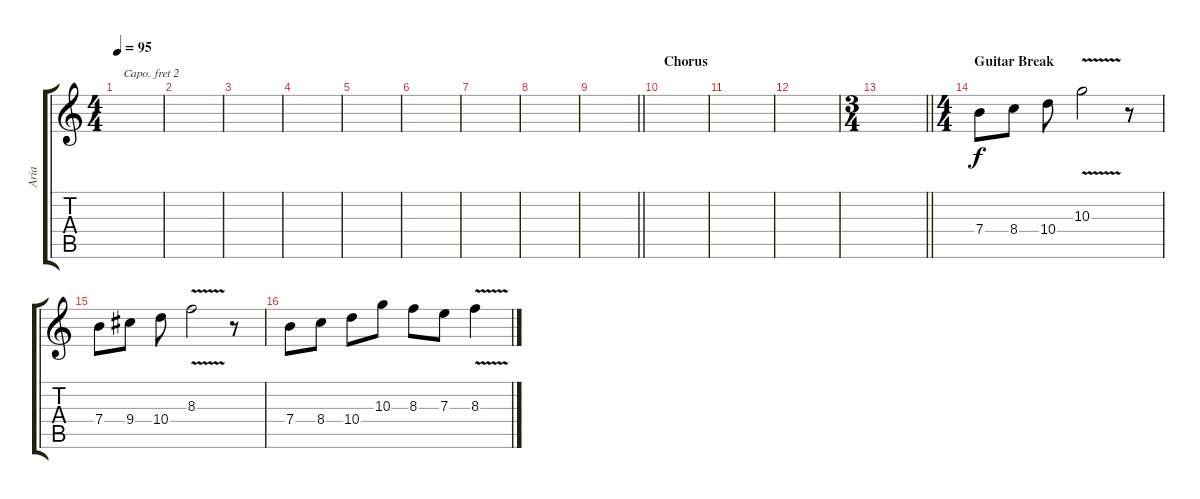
\track ("Aria" "Aria") {instrument acousticguitarnylon}
\staff {score tabs}
\capo 2
\tuning (E4 B3 G3 D3 A2 E2) {hide}
\ts (4 4)
\tempo 95
\clef g2
\ks c
|
|
|
|
|
|
|
|
\barLineRight lightlight
|
\section ("" "Chorus")
|
|
|
\ts (3 4)
\barLineRight lightlight
|
\ts (4 4)
\section ("" "Guitar Break")
7.4.8 8.4.8 10.4.8 10.3{v}.2 r.8 |
7.4.8 9.4.8 10.4.8 8.3{v}.2 r.8 |
7.4.8 8.4.8 10.4.8 10.3.8 8.3.8 7.3.8 8.3{v}.4
